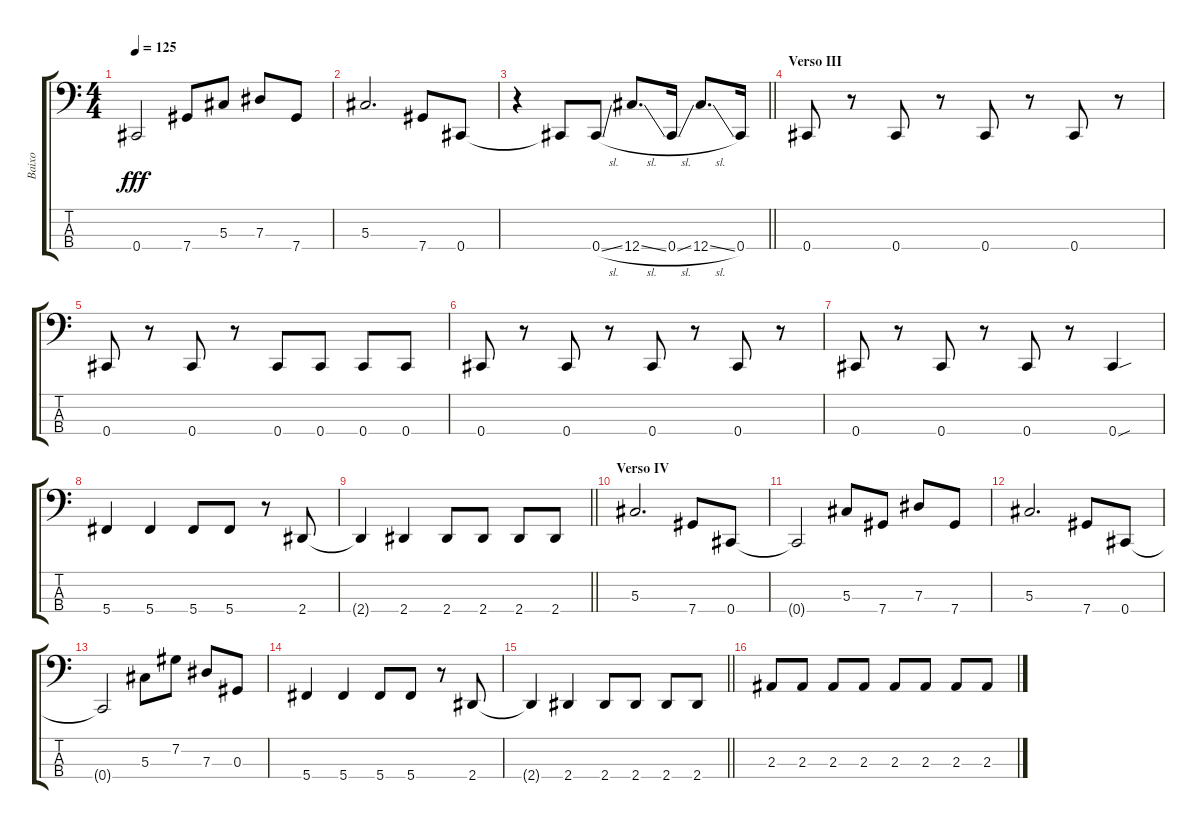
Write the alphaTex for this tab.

\track ("Baixo" "Baixo") {instrument electricbassfinger}
\staff {score tabs}
\tuning (Gb2 Db2 Ab1 Db1) {hide}
\ts (4 4)
\tempo 125
\clef f4
\ks c
0.4{t}.2{dy fff} 7.4.8 5.3.8 7.3.8 7.4.8 |
5.3.2{d} 7.4.8 0.4.8 |
\barLineRight lightlight
r.4 0.4{t}.8 0.4{sl}.8 12.4{sl}.8{d} 0.4{sl}.16 12.4{sl}.8{d} 0.4.16 |
\section ("" "Verso III")
0.4.8 r.8 0.4.8 r.8 0.4.8 r.8 0.4.8 r.8 |
0.4.8 r.8 0.4.8 r.8 0.4.8 0.4.8 0.4.8 0.4.8 |
0.4.8 r.8 0.4.8 r.8 0.4.8 r.8 0.4.8 r.8 |
0.4.8 r.8 0.4.8 r.8 0.4.8 r.8 0.4{sou}.4 |
5.4.4 5.4.4 5.4.8 5.4.8 r.8 2.4.8 |
\barLineRight lightlight
2.4{t}.4 2.4.4 2.4.8 2.4.8 2.4.8 2.4.8 |
\section ("" "Verso IV")
5.3.2{d} 7.4.8 0.4.8 |
0.4{t}.2 5.3.8 7.4.8 7.3.8 7.4.8 |
5.3.2{d} 7.4.8 0.4.8 |
0.4{t}.2 5.3.8 7.2.8 7.3.8 0.3.8 |
5.4.4 5.4.4 5.4.8 5.4.8 r.8 2.4.8 |
\barLineRight lightlight
2.4{t}.4 2.4.4 2.4.8 2.4.8 2.4.8 2.4.8 |
2.3.8 2.3.8 2.3.8 2.3.8 2.3.8 2.3.8 2.3.8 2.3.8
